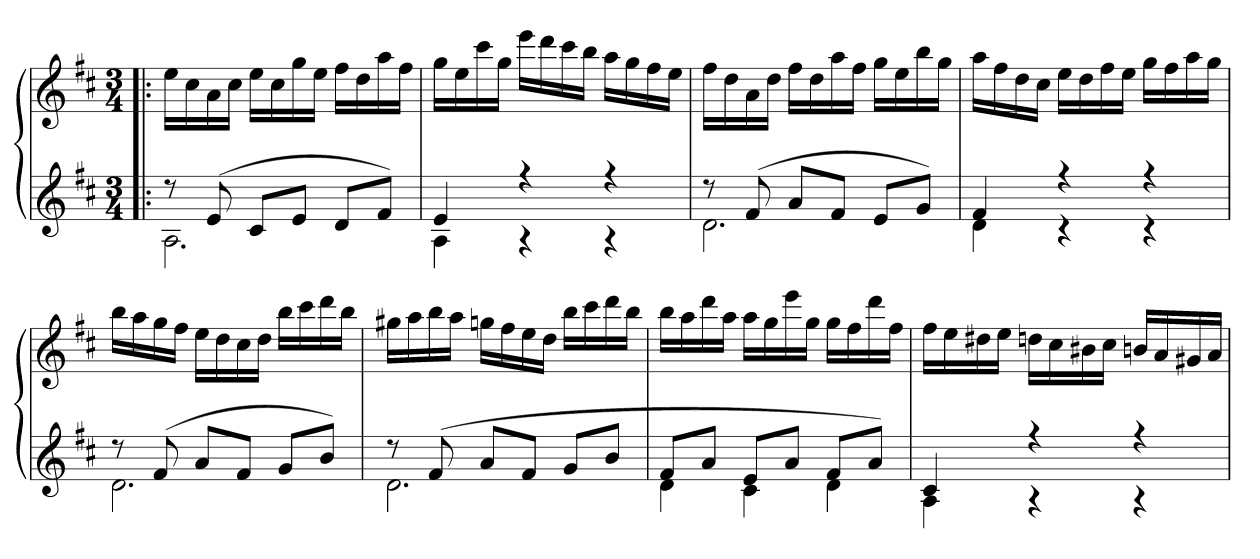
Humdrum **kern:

**kern	**kern
*part1	*part1
*staff2	*staff1
*clefG2	*clefG2
*k[f#c#]	*k[f#c#]
*M3/4	*M3/4
=!|:	=!|:
*^	*
8r	2.A	16eeLL
.	.	16cc#
(8e	.	16a
.	.	16cc#JJ
8c#L	.	16eeLL
.	.	16cc#
8eJ	.	16gg
.	.	16eeJJ
8dL	.	16ff#LL
.	.	16dd
8f#J)	.	16aa
.	.	16ff#JJ
=	=	=
4e	4A	16ggLL
.	.	16ee
.	.	16ccc#
.	.	16ggJJ
4r	4r	16eeeLL
.	.	16ddd
.	.	16ccc#
.	.	16bbJJ
4r	4r	16aaLL
.	.	16gg
.	.	16ff#
.	.	16eeJJ
=	=	=
8r	2.d	16ff#LL
.	.	16dd
(8f#	.	16a
.	.	16ddJJ
8aL	.	16ff#LL
.	.	16dd
8f#J	.	16aa
.	.	16ff#JJ
8eL	.	16ggLL
.	.	16ee
8gJ)	.	16bb
.	.	16ggJJ
=	=	=
4f#	4d	16aaLL
.	.	16ff#
.	.	16dd
.	.	16cc#JJ
4r	4r	16eeLL
.	.	16dd
.	.	16ff#
.	.	16eeJJ
4r	4r	16ggLL
.	.	16ff#
.	.	16aa
.	.	16ggJJ
=	=	=
8r	2.d	16bbLL
.	.	16aa
(8f#	.	16gg
.	.	16ff#JJ
8aL	.	16eeLL
.	.	16dd
8f#J	.	16cc#
.	.	16ddJJ
8gL	.	16bbLL
.	.	16ccc#
8bJ)	.	16ddd
.	.	16bbJJ
=	=	=
8r	2.d	16gg#XLL
.	.	16aa
(8f#	.	16bb
.	.	16aaJJ
8aL	.	16ggnLL
.	.	16ff#
8f#J	.	16ee
.	.	16ddJJ
8gL	.	16bbLL
.	.	16ccc#
8bJ	.	16ddd
.	.	16bbJJ
=	=	=
8f#L	4d	16bbLL
.	.	16aa
8aJ	.	16ddd
.	.	16aaJJ
8eL	4c#	16aaLL
.	.	16gg
8aJ	.	16eee
.	.	16ggJJ
8f#L	4d	16ggLL
.	.	16ff#
8aJ)	.	16ddd
.	.	16ff#JJ
=	=	=
4c#	4A	16ff#LL
.	.	16ee
.	.	16dd#X
.	.	16eeJJ
4r	4r	16ddnLL
.	.	16cc#
.	.	16b#X
.	.	16cc#JJ
4r	4r	16bnLL
.	.	16a
.	.	16g#X
.	.	16aJJ
*v	*v	*
=	=
*-	*-
